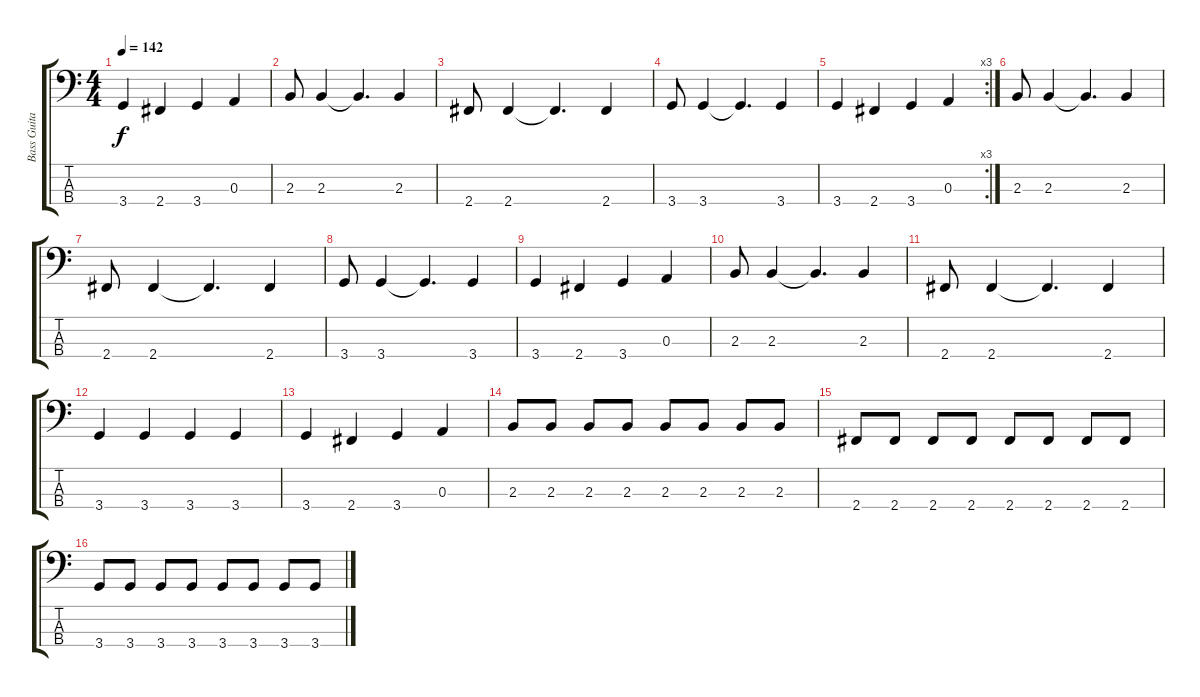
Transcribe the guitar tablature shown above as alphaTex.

\track ("Bass Guitar" "Bass Guita") {instrument electricbasspick}
\staff {score tabs}
\tuning (G2 D2 A1 E1) {hide}
\ts (4 4)
\tempo 142
\clef f4
\ks c
3.4.4{dy f} 2.4.4 3.4.4 0.3.4 |
2.3.8 2.3.4 2.3{t}.4{d} 2.3.4 |
2.4.8 2.4.4 2.4{t}.4{d} 2.4.4 |
3.4.8 3.4.4 3.4{t}.4{d} 3.4.4 |
\rc 3
3.4.4 2.4.4 3.4.4 0.3.4 |
2.3.8 2.3.4 2.3{t}.4{d} 2.3.4 |
2.4.8 2.4.4 2.4{t}.4{d} 2.4.4 |
3.4.8 3.4.4 3.4{t}.4{d} 3.4.4 |
3.4.4 2.4.4 3.4.4 0.3.4 |
2.3.8 2.3.4 2.3{t}.4{d} 2.3.4 |
2.4.8 2.4.4 2.4{t}.4{d} 2.4.4 |
3.4.4 3.4.4 3.4.4 3.4.4 |
3.4.4 2.4.4 3.4.4 0.3.4 |
2.3.8 2.3.8 2.3.8 2.3.8 2.3.8 2.3.8 2.3.8 2.3.8 |
2.4.8 2.4.8 2.4.8 2.4.8 2.4.8 2.4.8 2.4.8 2.4.8 |
3.4.8 3.4.8 3.4.8 3.4.8 3.4.8 3.4.8 3.4.8 3.4.8
